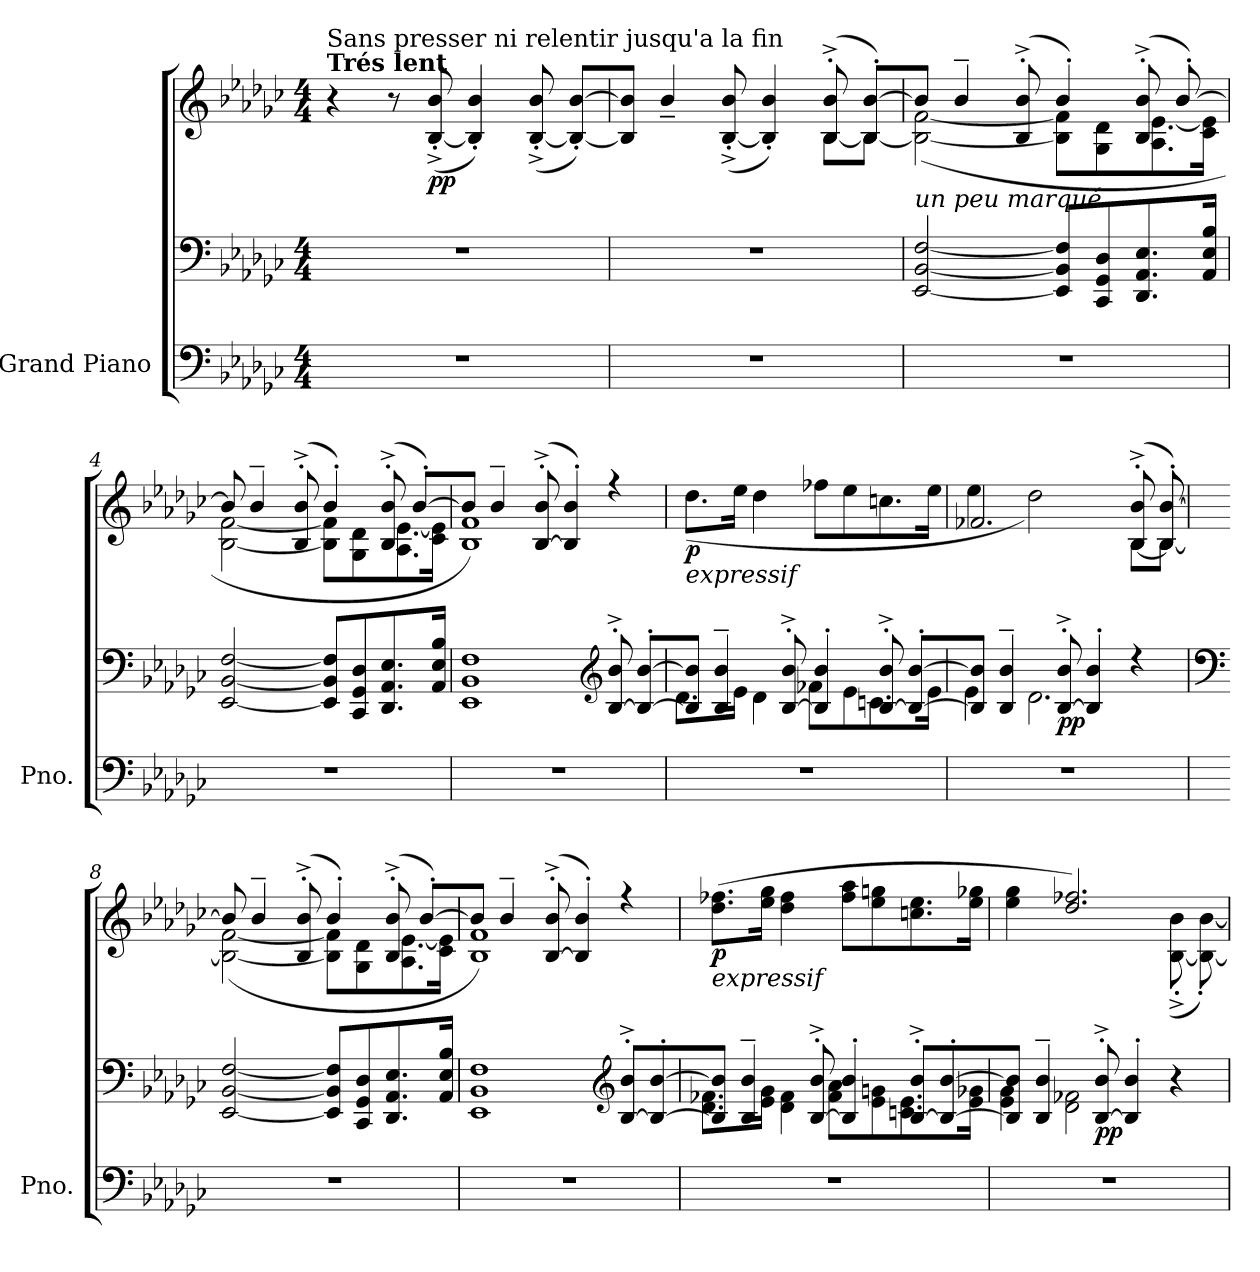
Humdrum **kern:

**kern	**kern	**kern	**dynam
*part1	*part1	*part1	*part1
*staff3	*staff2	*staff1	*staff1/2/3
*I"Grand Piano	*	*	*
*I'Pno.	*	*	*
*clefF4	*clefF4	*clefG2	*
*k[b-e-a-d-g-c-]	*k[b-e-a-d-g-c-]	*k[b-e-a-d-g-c-]	*
*M4/4	*M4/4	*M4/4	*
=1	=1	=1	=1
!	!	!LO:TX:a:B:t=Trés lent	!
!	!	!LO:TX:a:t=Sans presser ni relentir jusqu'a la fin	!
1r	1r	4r	.
.	.	8r	.
!	!	!	!LO:DY:b
.	.	(>[8B-/'^ 8b-/'^	pp
.	.	4B-/]' 4b-/')	.
.	.	(>[8B-/'^ 8b-/'^	.
.	.	8B-/_' [8b-/'L)	.
=2	=2	=2	=2
*	*	*^	*
1r	1r	8B-/] 8b-/]J	2.ryy	.
.	.	4b-~/	.	.
.	.	(>[8B-/'^ 8b-/'^	.	.
.	.	4B-/]' 4b-/')	.	.
.	.	(>8B-/'^ 8b-/'^	[8B-\L	.
.	.	8B-/' [8b-/'L)	8B-\J_	.
=3	=3	=3	=3	=3
*	*^	*	*	*
!	!	!	!LO:TX:b:i:t=un peu marqué	!	!
1r	1ryy	[2EE-/ [2BB-/ [2F/	8b-/J]	(<2B-\_ [2f\	.
.	.	.	4b-~/	.	.
.	.	.	(>8B-/'^ 8b-/'^	.	.
.	.	8EE-/] 8BB-/] 8F/]L	4b-'/)	8B-\] 8f\]L	.
.	.	8CC-/ 8GG-/ 8D-/	.	8G-\ 8d-\	.
.	.	8.DD-/ 8.AA-/ 8.E-/	(>8B-/'^ 8b-/'^	8.A-\ [8.e-\	.
.	.	.	[8b-'/)	.	.
.	.	16AA-/ 16E-/ 16B-/Jk	.	16c-\ 16e-\]Jk	.
!!LO:LB:g=z	!!
=4	=4	=4	=4	=4	=4
1r	1ryy	[2EE-/ [2BB-/ [2F/	8b-/]	[2B-\ [2f\	.
.	.	.	4b-~/	.	.
.	.	.	(>8B-/'^ 8b-/'^	.	.
.	.	8EE-/] 8BB-/] 8F/]L	4b-'/)	8B-\] 8f\]L	.
.	.	8CC-/ 8GG-/ 8D-/	.	8G-\ 8d-\	.
.	.	8.DD-/ 8.AA-/ 8.E-/	(>8B-/'^ 8b-/'^	8.A-\ [8.e-\	.
.	.	.	[8b-'/L)	.	.
.	.	16AA-/ 16E-/ 16B-/Jk	.	16c-\ 16e-\]Jk	.
=5	=5	=5	=5	=5	=5
1r	2.ryy	1EE- 1BB- 1F	8b-/J]	1B- 1f)	.
.	.	.	4b-~/	.	.
.	.	.	(>[8B-/'^ 8b-/'^	.	.
.	.	.	4B-/]' 4b-/')	.	.
*	*clefG2	*	*	*	*
.	[8B-/'^ 8b-/'^	.	4r	.	.
.	8B-/_' [8b-/'L	.	.	.	.
=6	=6	=6	=6	=6	=6
!	!	!	!LO:TX:b:i:t=expressif	!	!
!	!	!	!	!	!LO:DY:b
1r	8B-/] 8b-/]J	8.d-\L	1ryy	(>8.dd-\L	p
.	4B-/~ 4b-/~	.	.	.	.
.	.	16e-\Jk	.	16ee-\Jk	.
.	.	4d-\	.	4dd-\	.
.	[8B-/'^ 8b-/'^	.	.	.	.
.	4B-/]' 4b-/'	8f-X\L	.	8ff-X\L	.
.	.	8e-\	.	8ee-\	.
.	[8B-/'^ 8b-/'^	8.cn\	.	8.ccn\	.
.	8B-/_' [8b-/'L	.	.	.	.
.	.	16e-\Jk	.	16ee-\Jk	.
=7	=7	=7	=7	=7	=7
1r	8B-/] 8b-/]J	4e-\	2.f-X/	4ee-\	.
.	4B-/~ 4b-/~	.	.	.	.
.	.	2.d-\	.	2dd-\)	.
!	!	!	!	!	!LO:DY:b=2
.	[8B-/'^ 8b-/'^	.	.	.	pp
.	4B-/]' 4b-/'	.	.	.	.
.	4r	.	(>8B-/'^ 8b-/'^	[8B-\L	.
.	.	.	8B-/' [8b-/')	8B-\J_	.
!!LO:LB:g=z	!!
=8	=8	=8	=8	=8	=8
*	*clefF4	*	*	*	*
1r	1ryy	[2EE-/ [2BB-/ [2F/	8b-/]	(<2B-\_ [2f\	.
.	.	.	4b-~/	.	.
.	.	.	(>8B-/'^ 8b-/'^	.	.
.	.	8EE-/] 8BB-/] 8F/]L	4b-'/)	8B-\] 8f\]L	.
.	.	8CC-/ 8GG-/ 8D-/	.	8G-\ 8d-\	.
.	.	8.DD-/ 8.AA-/ 8.E-/	(>8B-/'^ 8b-/'^	8.A-\ [8.e-\	.
.	.	.	[8b-'/L)	.	.
.	.	16AA-/ 16E-/ 16B-/Jk	.	16c-\ 16e-\]Jk	.
=9	=9	=9	=9	=9	=9
1r	2.ryy	1EE- 1BB- 1F	8b-/J]	1B- 1f)	.
.	.	.	4b-~/	.	.
.	.	.	(>[8B-/'^ 8b-/'^	.	.
.	.	.	4B-/]' 4b-/')	.	.
*	*clefG2	*	*	*	*
.	[8B-/'^ 8b-/'^L	.	4r	.	.
.	8B-/_' [8b-/'	.	.	.	.
*	*	*	*v	*v	*
=10	=10	=10	=10	=10
!	!	!	!LO:TX:b:i:t=expressif	!
!	!	!	!	!LO:DY:b
1r	8B-/] 8b-/]J	8.d-\ 8.f-X\L	(>8.dd-\ 8.ff-X\L	p
.	4B-/~ 4b-/~	.	.	.
.	.	16e-\ 16g-\Jk	16ee-\ 16gg-\Jk	.
.	.	4d-\ 4f-\	4dd-\ 4ff-\	.
.	[8B-/'^ 8b-/'^	.	.	.
.	4B-/]' 4b-/'	8f-\ 8a-\L	8ff-\ 8aa-\L	.
.	.	8e-\ 8gn\	8ee-\ 8ggn\	.
.	[8B-/'^ 8b-/'^L	8.cn\ 8.e-\	8.ccn\ 8.ee-\	.
.	8B-/_' [8b-/'	.	.	.
.	.	16e-\ 16g-X\Jk	16ee-\ 16gg-X\Jk	.
=11	=11	=11	=11	=11
*	*	*	*^	*
1r	8B-/] 8b-/]J	4e-\ 4g-\	4ee-\ 4gg-\	2.ryy	.
.	4B-/~ 4b-/~	.	.	.	.
.	.	2d-\ 2f-X\	2.dd-/ 2.ff-X/)	.	.
!	!	!	!	!	!LO:DY:b=2
.	[8B-/'^ 8b-/'^	.	.	.	pp
.	4B-/]' 4b-/'	.	.	.	.
.	4r	4ryy	.	(>[8B-\'^ 8b-\'^	.
.	.	.	.	8B-\_' [8b-\')	.
*	*v	*v	*	*	*
*	*	*v	*v	*
=	=	=	=
*-	*-	*-	*-
